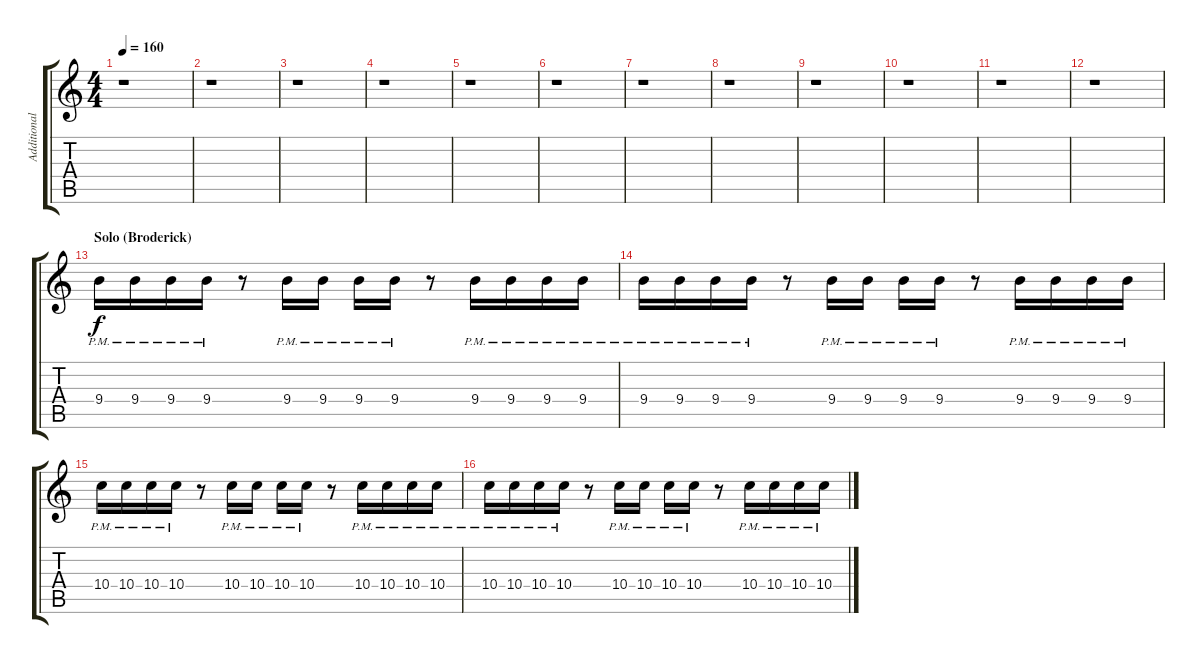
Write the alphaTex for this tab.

\track ("Additional Distorted Guitar (C)" "Additional") {instrument distortionguitar}
\staff {score tabs}
\tuning (E4 B3 G3 D3 A2 E2) {hide}
\ts (4 4)
\tempo 160
\clef g2
\ks c
r.1{dy f} |
r.1 |
r.1 |
r.1 |
r.1 |
r.1 |
r.1 |
r.1 |
r.1 |
r.1 |
r.1 |
r.1 |
\section ("" "Solo (Broderick)")
9.4{pm}.16 9.4{pm}.16 9.4{pm}.16 9.4{pm}.16 r.8 9.4{pm}.16 9.4{pm}.16 9.4{pm}.16 9.4{pm}.16 r.8 9.4{pm}.16 9.4{pm}.16 9.4{pm}.16 9.4{pm}.16 |
9.4{pm}.16 9.4{pm}.16 9.4{pm}.16 9.4{pm}.16 r.8 9.4{pm}.16 9.4{pm}.16 9.4{pm}.16 9.4{pm}.16 r.8 9.4{pm}.16 9.4{pm}.16 9.4{pm}.16 9.4{pm}.16 |
10.4{pm}.16 10.4{pm}.16 10.4{pm}.16 10.4{pm}.16 r.8 10.4{pm}.16 10.4{pm}.16 10.4{pm}.16 10.4{pm}.16 r.8 10.4{pm}.16 10.4{pm}.16 10.4{pm}.16 10.4{pm}.16 |
10.4{pm}.16 10.4{pm}.16 10.4{pm}.16 10.4{pm}.16 r.8 10.4{pm}.16 10.4{pm}.16 10.4{pm}.16 10.4{pm}.16 r.8 10.4{pm}.16 10.4{pm}.16 10.4{pm}.16 10.4{pm}.16
